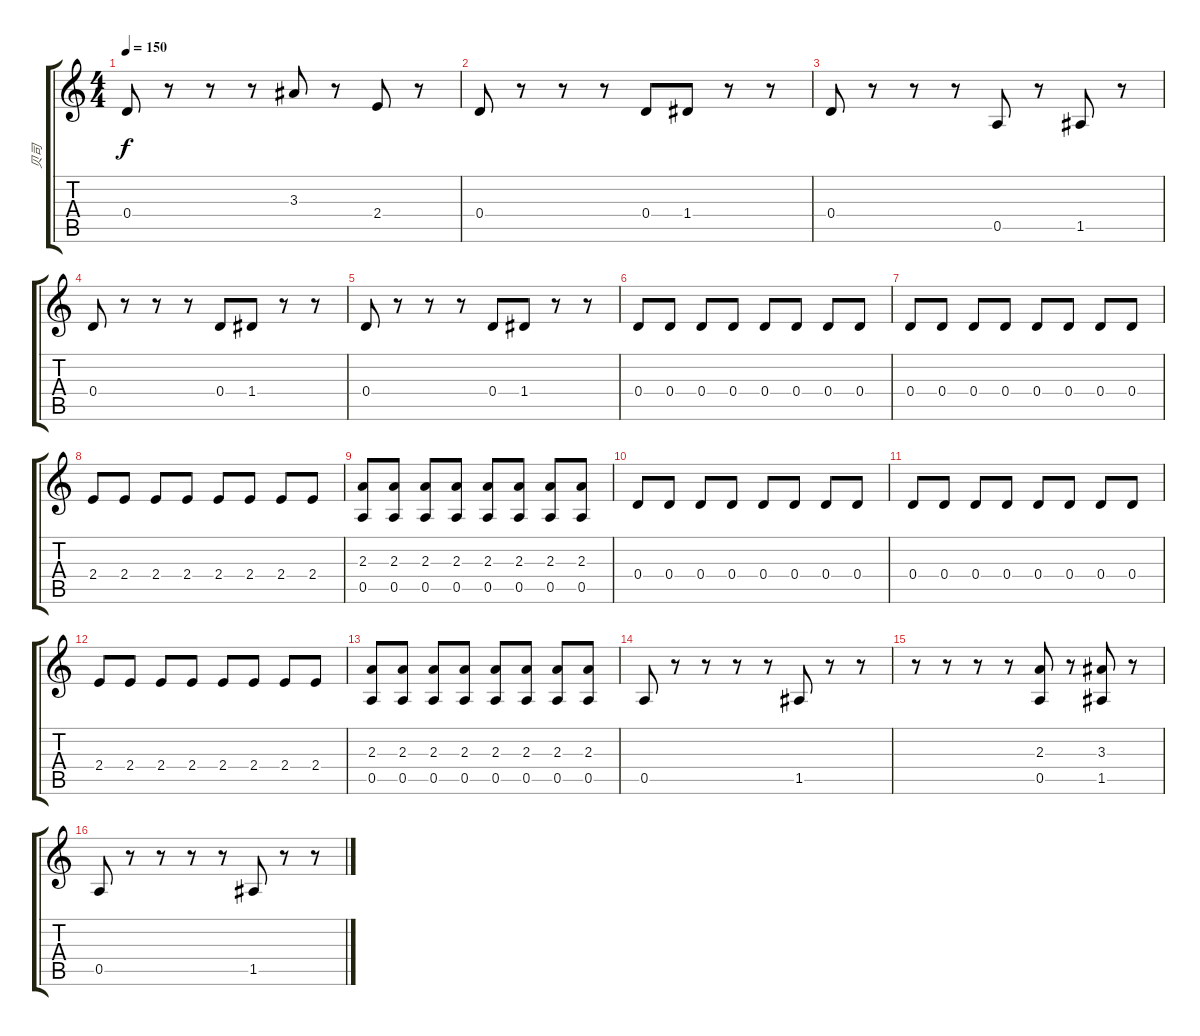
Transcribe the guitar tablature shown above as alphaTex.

\track ("贝司" "贝司") {instrument slapbass1}
\staff {score tabs}
\tuning (E4 B3 G3 D3 A2 E2) {hide}
\ts (4 4)
\tempo 150
\clef g2
\ks c
0.4.8{dy f} r.8 r.8 r.8 3.3.8 r.8 2.4.8 r.8 |
0.4.8 r.8 r.8 r.8 0.4.8 1.4.8 r.8 r.8 |
0.4.8 r.8 r.8 r.8 0.5.8 r.8 1.5.8 r.8 |
0.4.8 r.8 r.8 r.8 0.4.8 1.4.8 r.8 r.8 |
0.4.8 r.8 r.8 r.8 0.4.8 1.4.8 r.8 r.8 |
0.4.8 0.4.8 0.4.8 0.4.8 0.4.8 0.4.8 0.4.8 0.4.8 |
0.4.8 0.4.8 0.4.8 0.4.8 0.4.8 0.4.8 0.4.8 0.4.8 |
2.4.8 2.4.8 2.4.8 2.4.8 2.4.8 2.4.8 2.4.8 2.4.8 |
(2.3 0.5).8 (2.3 0.5).8 (2.3 0.5).8 (2.3 0.5).8 (2.3 0.5).8 (2.3 0.5).8 (2.3 0.5).8 (2.3 0.5).8 |
0.4.8 0.4.8 0.4.8 0.4.8 0.4.8 0.4.8 0.4.8 0.4.8 |
0.4.8 0.4.8 0.4.8 0.4.8 0.4.8 0.4.8 0.4.8 0.4.8 |
2.4.8 2.4.8 2.4.8 2.4.8 2.4.8 2.4.8 2.4.8 2.4.8 |
(2.3 0.5).8 (2.3 0.5).8 (2.3 0.5).8 (2.3 0.5).8 (2.3 0.5).8 (2.3 0.5).8 (2.3 0.5).8 (2.3 0.5).8 |
0.5.8 r.8 r.8 r.8 r.8 1.5.8 r.8 r.8 |
r.8 r.8 r.8 r.8 (2.3 0.5).8 r.8 (3.3 1.5).8 r.8 |
0.5.8 r.8 r.8 r.8 r.8 1.5.8 r.8 r.8
